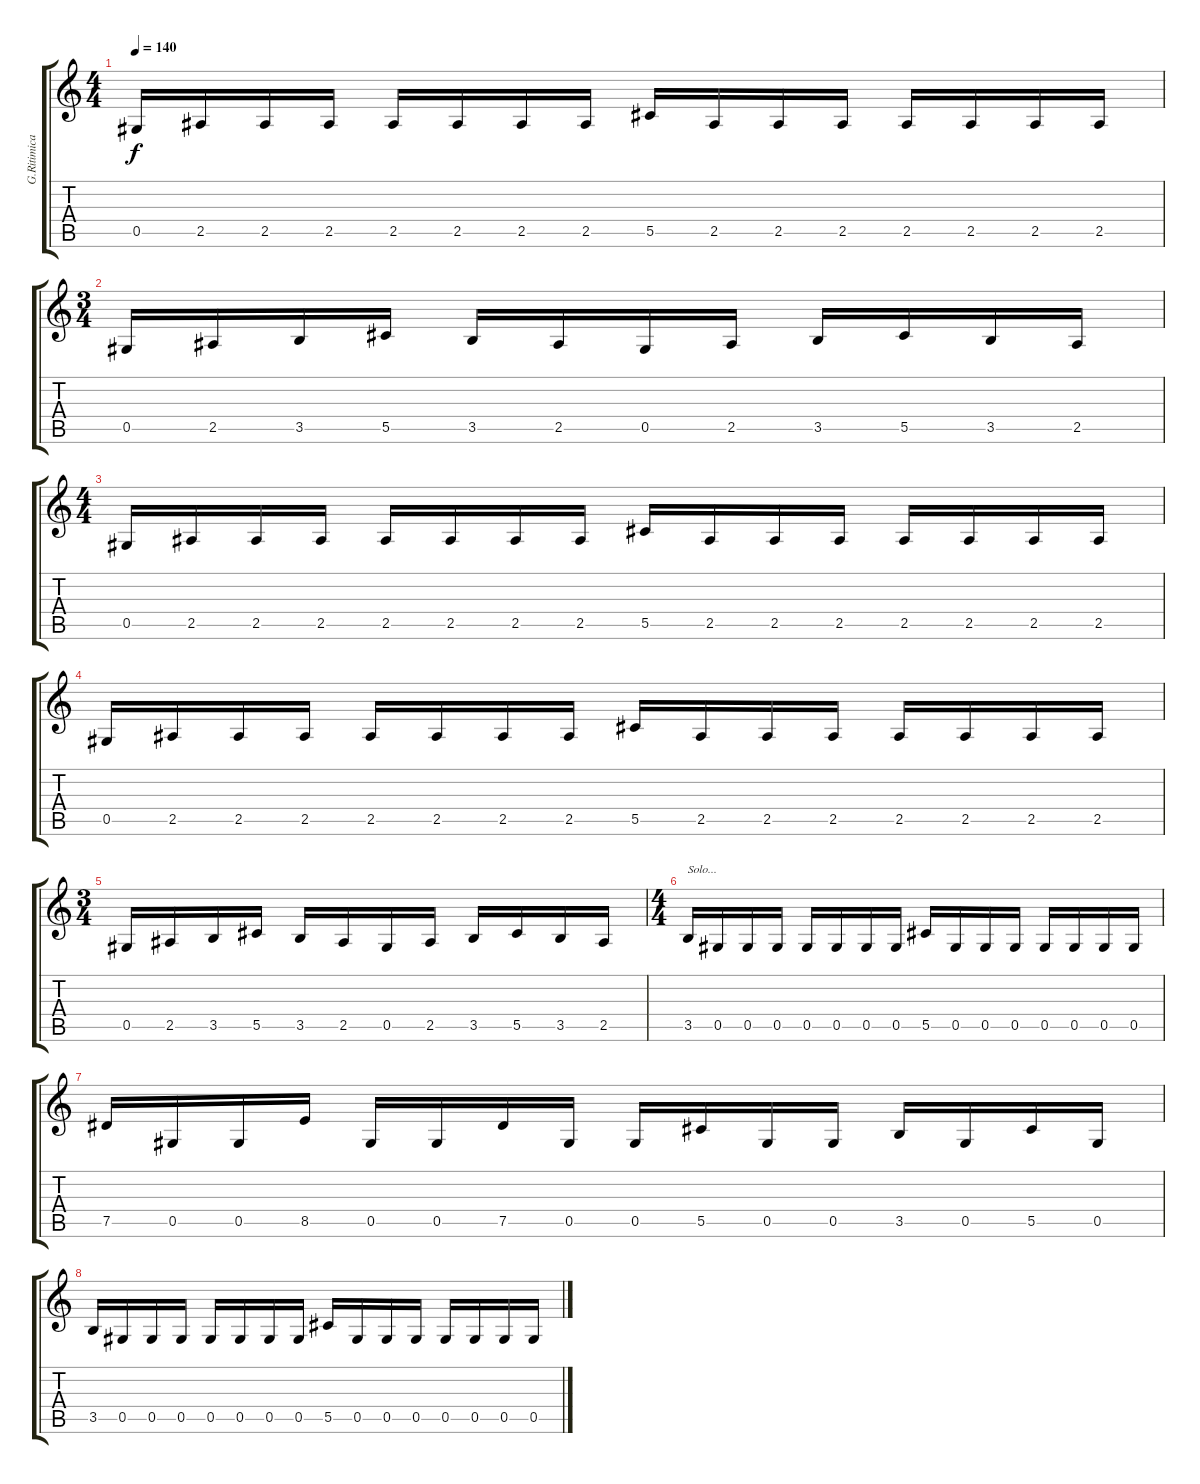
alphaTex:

\track ("G.Ritimica" "G.Ritimica") {instrument distortionguitar}
\staff {score tabs}
\tuning (Eb4 Bb3 Gb3 Db3 Ab2 Eb2) {hide}
\ts (4 4)
\tempo 140
\clef g2
\ks c
0.5.16{dy f} 2.5.16 2.5.16 2.5.16 2.5.16 2.5.16 2.5.16 2.5.16 5.5.16 2.5.16 2.5.16 2.5.16 2.5.16 2.5.16 2.5.16 2.5.16 |
\ts (3 4)
0.5.16 2.5.16 3.5.16 5.5.16 3.5.16 2.5.16 0.5.16 2.5.16 3.5.16 5.5.16 3.5.16 2.5.16 |
\ts (4 4)
0.5.16 2.5.16 2.5.16 2.5.16 2.5.16 2.5.16 2.5.16 2.5.16 5.5.16 2.5.16 2.5.16 2.5.16 2.5.16 2.5.16 2.5.16 2.5.16 |
0.5.16 2.5.16 2.5.16 2.5.16 2.5.16 2.5.16 2.5.16 2.5.16 5.5.16 2.5.16 2.5.16 2.5.16 2.5.16 2.5.16 2.5.16 2.5.16 |
\ts (3 4)
0.5.16 2.5.16 3.5.16 5.5.16 3.5.16 2.5.16 0.5.16 2.5.16 3.5.16 5.5.16 3.5.16 2.5.16 |
\ts (4 4)
3.5.16{txt "Solo..."} 0.5.16 0.5.16 0.5.16 0.5.16 0.5.16 0.5.16 0.5.16 5.5.16 0.5.16 0.5.16 0.5.16 0.5.16 0.5.16 0.5.16 0.5.16 |
7.5.16 0.5.16 0.5.16 8.5.16 0.5.16 0.5.16 7.5.16 0.5.16 0.5.16 5.5.16 0.5.16 0.5.16 3.5.16 0.5.16 5.5.16 0.5.16 |
3.5.16 0.5.16 0.5.16 0.5.16 0.5.16 0.5.16 0.5.16 0.5.16 5.5.16 0.5.16 0.5.16 0.5.16 0.5.16 0.5.16 0.5.16 0.5.16
